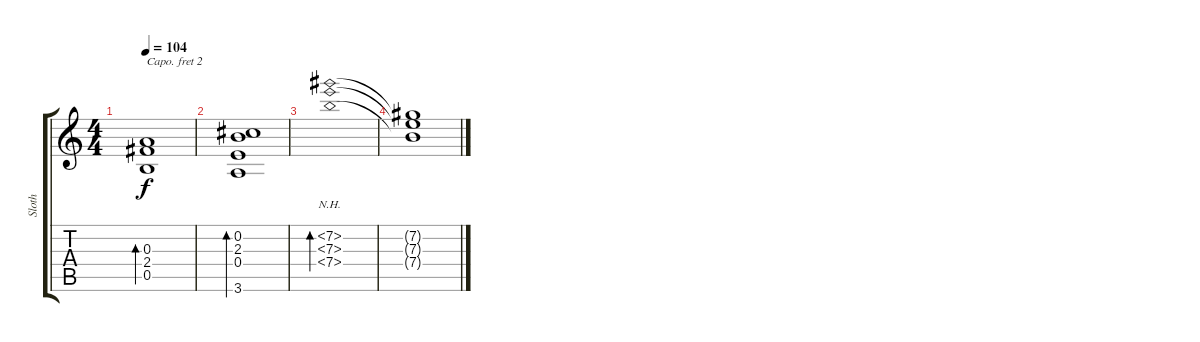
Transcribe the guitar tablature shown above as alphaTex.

\track ("Sloth" "Sloth") {instrument acousticguitarsteel}
\staff {score tabs}
\capo 2
\tuning (E4 B3 G3 D3 A2 E2) {hide}
\ts (4 4)
\tempo 104
\clef g2
\ks c
(0.3 2.4 0.5).1{bd 240 dy f} |
(0.2 2.3 0.4 3.6).1{bd 60} |
(7.2{nh} 7.3{nh} 7.4{nh}).1{bd 240} |
(7.2{t} 7.3{t} 7.4{t}).1
